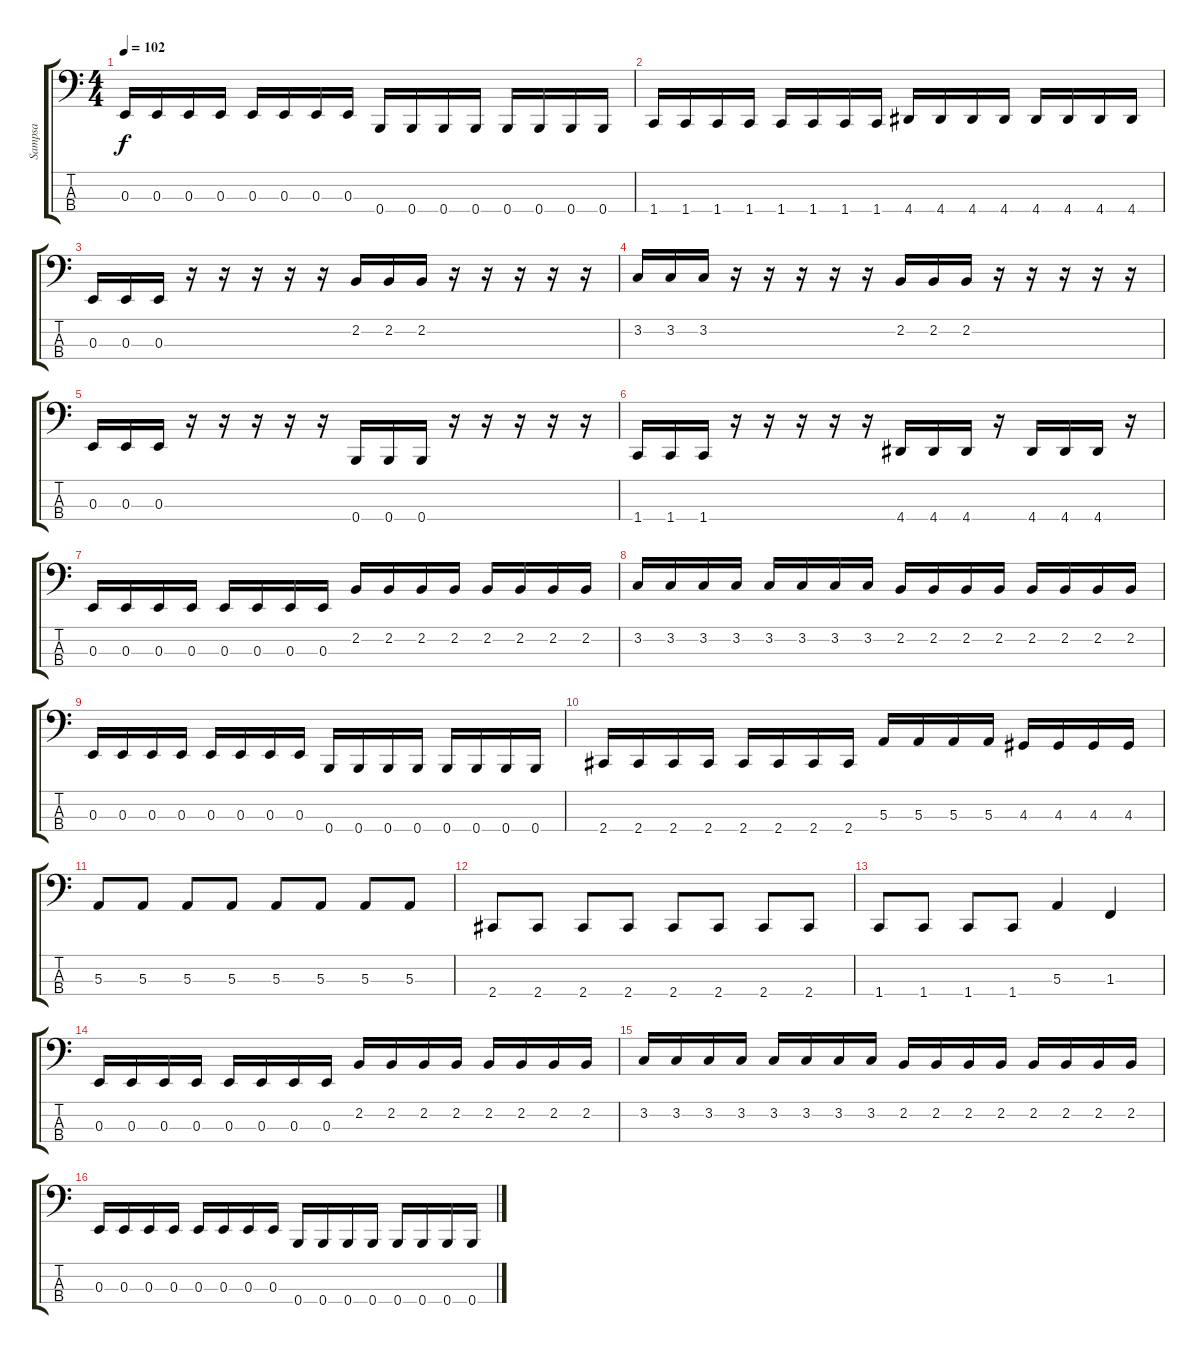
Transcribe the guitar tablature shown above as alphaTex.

\track ("Sampsa" "Sampsa") {instrument electricbasspick}
\staff {score tabs}
\tuning (D2 A1 E1 B0) {hide}
\ts (4 4)
\tempo 102
\clef f4
\ks c
0.3.16{dy f} 0.3.16 0.3.16 0.3.16 0.3.16 0.3.16 0.3.16 0.3.16 0.4.16 0.4.16 0.4.16 0.4.16 0.4.16 0.4.16 0.4.16 0.4.16 |
1.4.16 1.4.16 1.4.16 1.4.16 1.4.16 1.4.16 1.4.16 1.4.16 4.4.16 4.4.16 4.4.16 4.4.16 4.4.16 4.4.16 4.4.16 4.4.16 |
0.3.16 0.3.16 0.3.16 r.16 r.16 r.16 r.16 r.16 2.2.16 2.2.16 2.2.16 r.16 r.16 r.16 r.16 r.16 |
3.2.16 3.2.16 3.2.16 r.16 r.16 r.16 r.16 r.16 2.2.16 2.2.16 2.2.16 r.16 r.16 r.16 r.16 r.16 |
0.3.16 0.3.16 0.3.16 r.16 r.16 r.16 r.16 r.16 0.4.16 0.4.16 0.4.16 r.16 r.16 r.16 r.16 r.16 |
1.4.16 1.4.16 1.4.16 r.16 r.16 r.16 r.16 r.16 4.4.16 4.4.16 4.4.16 r.16 4.4.16 4.4.16 4.4.16 r.16 |
0.3.16 0.3.16 0.3.16 0.3.16 0.3.16 0.3.16 0.3.16 0.3.16 2.2.16 2.2.16 2.2.16 2.2.16 2.2.16 2.2.16 2.2.16 2.2.16 |
3.2.16 3.2.16 3.2.16 3.2.16 3.2.16 3.2.16 3.2.16 3.2.16 2.2.16 2.2.16 2.2.16 2.2.16 2.2.16 2.2.16 2.2.16 2.2.16 |
0.3.16 0.3.16 0.3.16 0.3.16 0.3.16 0.3.16 0.3.16 0.3.16 0.4.16 0.4.16 0.4.16 0.4.16 0.4.16 0.4.16 0.4.16 0.4.16 |
2.4.16 2.4.16 2.4.16 2.4.16 2.4.16 2.4.16 2.4.16 2.4.16 5.3.16 5.3.16 5.3.16 5.3.16 4.3.16 4.3.16 4.3.16 4.3.16 |
5.3.8 5.3.8 5.3.8 5.3.8 5.3.8 5.3.8 5.3.8 5.3.8 |
2.4.8 2.4.8 2.4.8 2.4.8 2.4.8 2.4.8 2.4.8 2.4.8 |
1.4.8 1.4.8 1.4.8 1.4.8 5.3.4 1.3.4 |
0.3.16 0.3.16 0.3.16 0.3.16 0.3.16 0.3.16 0.3.16 0.3.16 2.2.16 2.2.16 2.2.16 2.2.16 2.2.16 2.2.16 2.2.16 2.2.16 |
3.2.16 3.2.16 3.2.16 3.2.16 3.2.16 3.2.16 3.2.16 3.2.16 2.2.16 2.2.16 2.2.16 2.2.16 2.2.16 2.2.16 2.2.16 2.2.16 |
0.3.16 0.3.16 0.3.16 0.3.16 0.3.16 0.3.16 0.3.16 0.3.16 0.4.16 0.4.16 0.4.16 0.4.16 0.4.16 0.4.16 0.4.16 0.4.16
